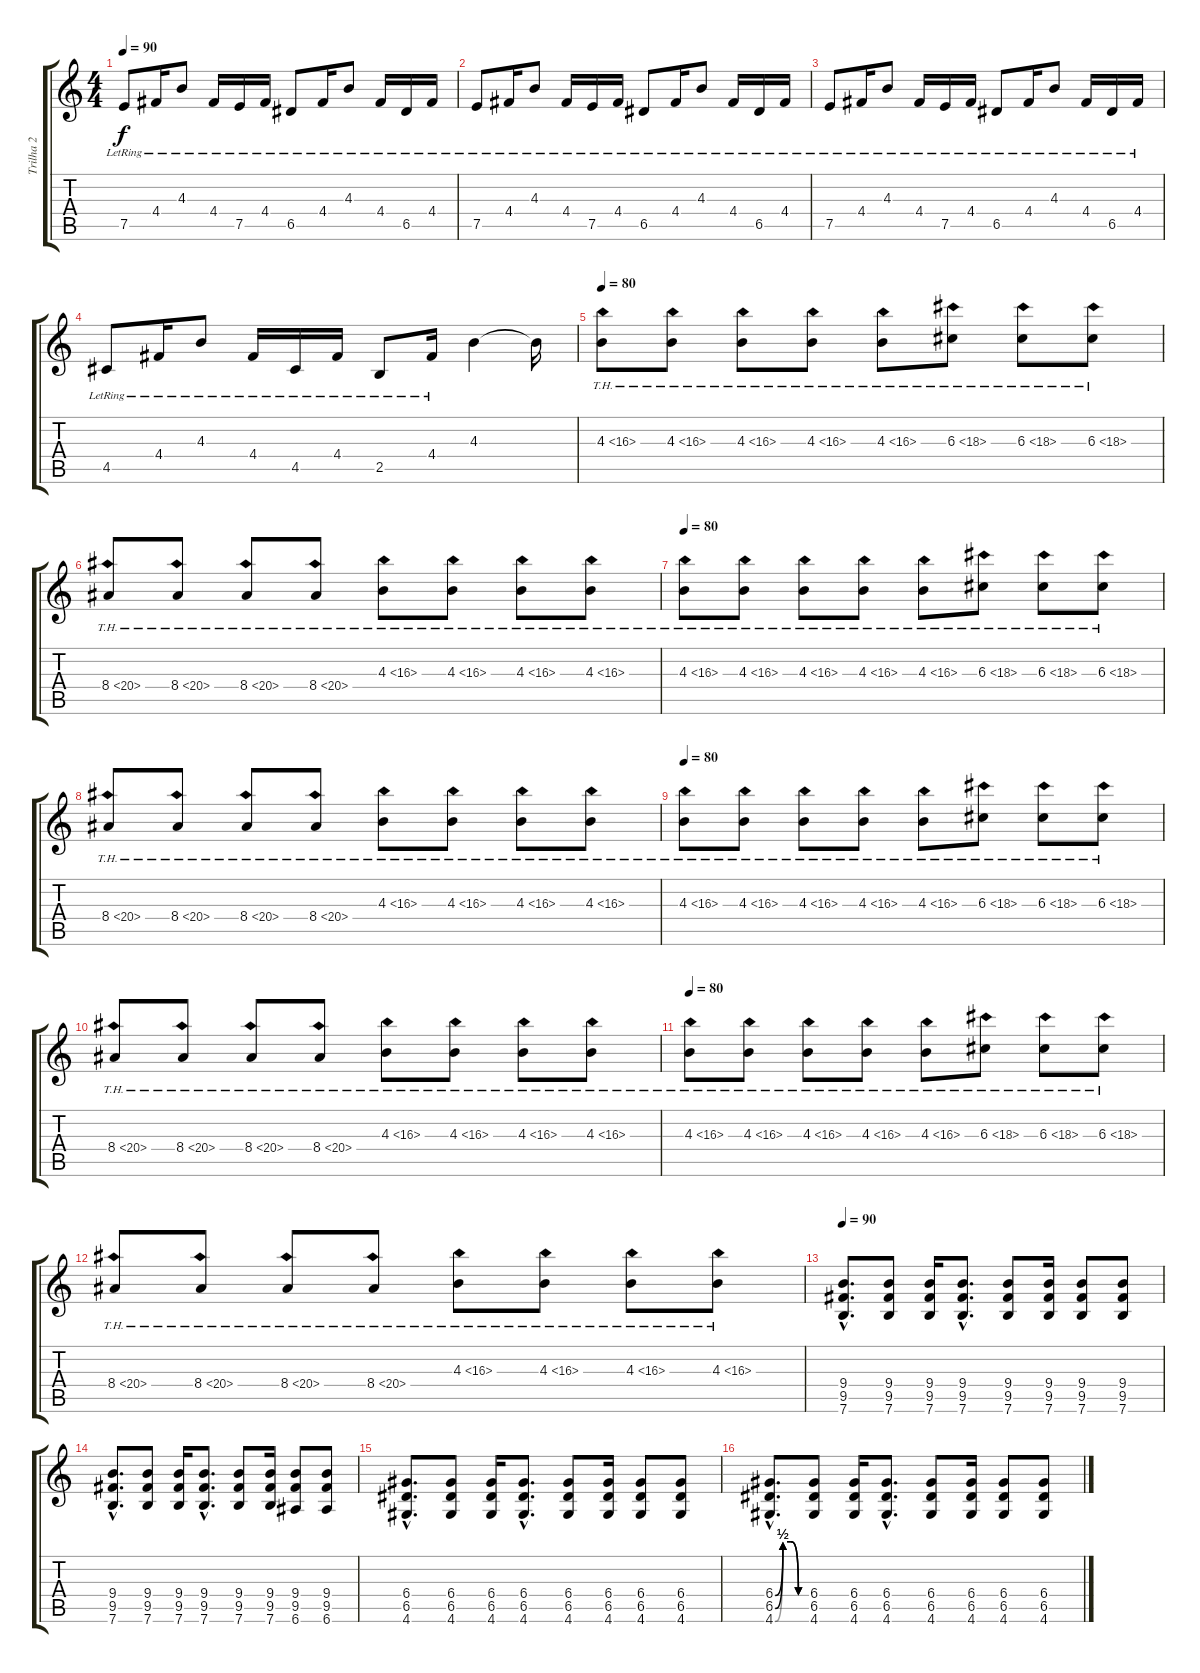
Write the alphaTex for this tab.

\track ("Trilha 2" "Trilha 2") {instrument acousticguitarnylon}
\staff {score tabs}
\tuning (E4 B3 G3 D3 A2 E2) {hide}
\ts (4 4)
\tempo 90
\clef g2
\ks c
7.5{lr}.8{dy f} 4.4{lr}.16 4.3{lr}.8 4.4{lr}.16 7.5{lr}.16 4.4{lr}.16 6.5{lr}.8 4.4{lr}.16 4.3{lr}.8 4.4{lr}.16 6.5{lr}.16 4.4{lr}.16 |
7.5{lr}.8 4.4{lr}.16 4.3{lr}.8 4.4{lr}.16 7.5{lr}.16 4.4{lr}.16 6.5{lr}.8 4.4{lr}.16 4.3{lr}.8 4.4{lr}.16 6.5{lr}.16 4.4{lr}.16 |
7.5{lr}.8 4.4{lr}.16 4.3{lr}.8 4.4{lr}.16 7.5{lr}.16 4.4{lr}.16 6.5{lr}.8 4.4{lr}.16 4.3{lr}.8 4.4{lr}.16 6.5{lr}.16 4.4{lr}.16 |
4.5{lr}.8 4.4{lr}.16 4.3{lr}.8 4.4{lr}.16 4.5{lr}.16 4.4{lr}.16 2.5{lr}.8 4.4{lr}.16 4.3.4 4.3{t}.16 |
\tempo 80
4.3{th 12}.8{instrument acousticguitarnylon} 4.3{th 12}.8 4.3{th 12}.8 4.3{th 12}.8 4.3{th 12}.8 6.3{th 12}.8 6.3{th 12}.8 6.3{th 12}.8 |
8.4{th 12}.8 8.4{th 12}.8 8.4{th 12}.8 8.4{th 12}.8 4.3{th 12}.8 4.3{th 12}.8 4.3{th 12}.8 4.3{th 12}.8 |
\tempo 80
4.3{th 12}.8 4.3{th 12}.8 4.3{th 12}.8 4.3{th 12}.8 4.3{th 12}.8 6.3{th 12}.8 6.3{th 12}.8 6.3{th 12}.8 |
8.4{th 12}.8 8.4{th 12}.8 8.4{th 12}.8 8.4{th 12}.8 4.3{th 12}.8 4.3{th 12}.8 4.3{th 12}.8 4.3{th 12}.8 |
\tempo 80
4.3{th 12}.8{instrument acousticguitarnylon} 4.3{th 12}.8 4.3{th 12}.8 4.3{th 12}.8 4.3{th 12}.8 6.3{th 12}.8 6.3{th 12}.8 6.3{th 12}.8 |
8.4{th 12}.8 8.4{th 12}.8 8.4{th 12}.8 8.4{th 12}.8 4.3{th 12}.8 4.3{th 12}.8 4.3{th 12}.8 4.3{th 12}.8 |
\tempo 80
4.3{th 12}.8 4.3{th 12}.8 4.3{th 12}.8 4.3{th 12}.8 4.3{th 12}.8 6.3{th 12}.8 6.3{th 12}.8 6.3{th 12}.8 |
8.4{th 12}.8 8.4{th 12}.8 8.4{th 12}.8 8.4{th 12}.8 4.3{th 12}.8 4.3{th 12}.8 4.3{th 12}.8 4.3{th 12}.8 |
\tempo 90
(9.4{hac} 9.5{hac} 7.6{hac}).8{d volume 16 instrument distortionguitar} (9.4 9.5 7.6).8 (9.4 9.5 7.6).16 (9.4{hac} 9.5{hac} 7.6{hac}).8{d} (9.4 9.5 7.6).8 (9.4 9.5 7.6).16 (9.4 9.5 7.6).8 (9.4 9.5 7.6).8 |
(9.4{hac} 9.5{hac} 7.6{hac}).8{d} (9.4 9.5 7.6).8 (9.4 9.5 7.6).16 (9.4{hac} 9.5{hac} 7.6{hac}).8{d} (9.4 9.5 7.6).8 (9.4 9.5 7.6).16 (9.4 9.5 6.6).8 (9.4 9.5 6.6).8 |
(6.4{hac} 6.5{hac} 4.6{hac}).8{d instrument distortionguitar} (6.4 6.5 4.6).8 (6.4 6.5 4.6).16 (6.4{hac} 6.5{hac} 4.6{hac}).8{d} (6.4 6.5 4.6).8 (6.4 6.5 4.6).16 (6.4 6.5 4.6).8 (6.4 6.5 4.6).8 |
(6.4{be (custom 0 0 15 2 30 2 45 0 60 0) hac} 6.5{be (custom 0 0 15 2 30 2 45 0 60 0) hac} 4.6{be (custom 0 0 15 2 30 2 45 0 60 0) hac}).8{d} (6.4 6.5 4.6).8 (6.4 6.5 4.6).16 (6.4{hac} 6.5{hac} 4.6{hac}).8{d} (6.4 6.5 4.6).8 (6.4 6.5 4.6).16 (6.4 6.5 4.6).8 (6.4 6.5 4.6).8
